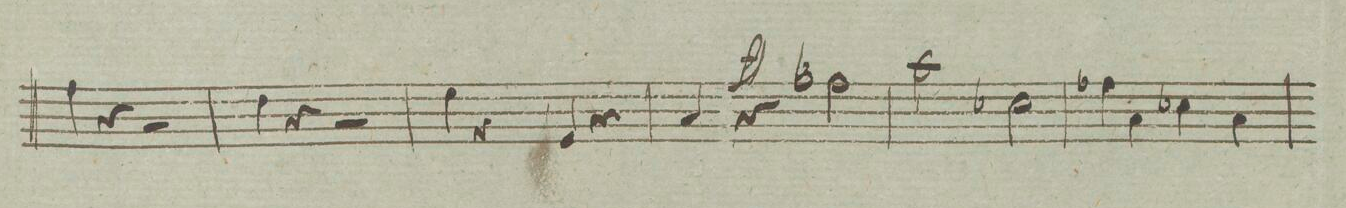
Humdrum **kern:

**kern	**dynam
*I"Basso	*
*clefF4	*
*k[]	*
*met(c)	*
*M4/4	*
4A\	.
4r	.
2rC	.
=138	=138
4F\	.
4r	.
2rC	.
=139	=139
4G\	.
4rAA	.
4GG/	.
4r	.
=140	=140
4C/	.
4r	f
2A-X\	.
=141	=141
2c\	.
2E-X\	.
=142	=142
4A-X\	.
4C\	.
4E-X\	.
4C\	.
=143	=143
*-	*-
